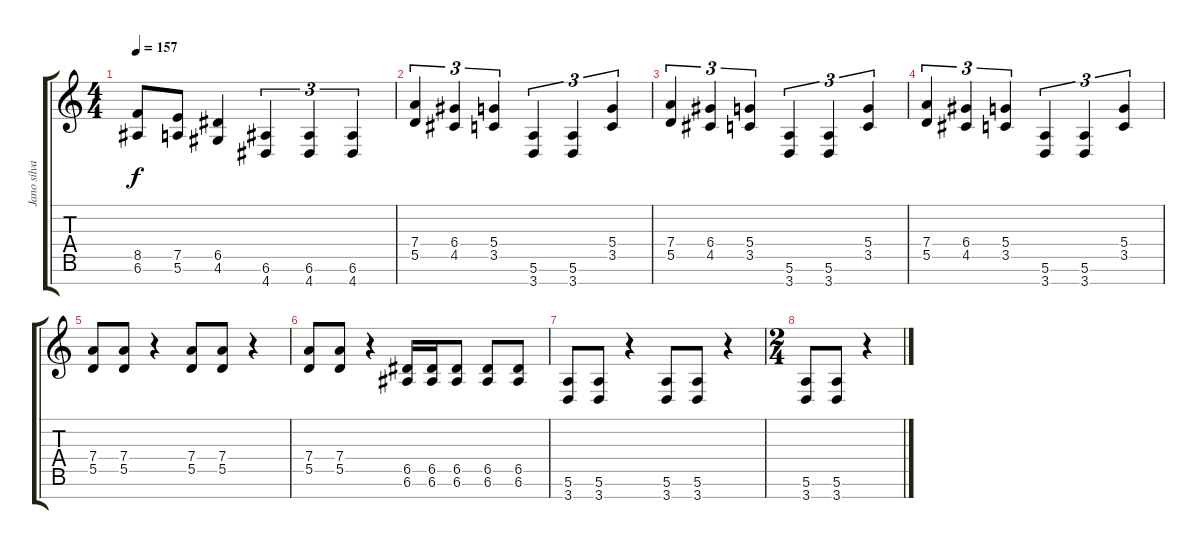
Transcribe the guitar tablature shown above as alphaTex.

\track ("Jano silva" "Jano silva") {instrument distortionguitar}
\staff {score tabs}
\tuning (E4 B3 G3 D3 A2 E2 B1) {hide}
\ts (4 4)
\tempo 157
\clef g2
\ks c
(8.5{t} 6.6{t}).8{dy f} (7.5 5.6).8 (6.5 4.6).4 (6.6 4.7).4{tu (3 2)} (6.6 4.7).4{tu (3 2)} (6.6 4.7).4{tu (3 2)} |
(7.4 5.5).4{tu (3 2)} (6.4 4.5).4{tu (3 2)} (5.4 3.5).4{tu (3 2)} (5.6 3.7).4{tu (3 2)} (5.6 3.7).4{tu (3 2)} (5.4 3.5).4{tu (3 2)} |
(7.4 5.5).4{tu (3 2)} (6.4 4.5).4{tu (3 2)} (5.4 3.5).4{tu (3 2)} (5.6 3.7).4{tu (3 2)} (5.6 3.7).4{tu (3 2)} (5.4 3.5).4{tu (3 2)} |
(7.4 5.5).4{tu (3 2)} (6.4 4.5).4{tu (3 2)} (5.4 3.5).4{tu (3 2)} (5.6 3.7).4{tu (3 2)} (5.6 3.7).4{tu (3 2)} (5.4 3.5).4{tu (3 2)} |
(7.4 5.5).8 (7.4 5.5).8 r.4 (7.4 5.5).8 (7.4 5.5).8 r.4 |
(7.4 5.5).8 (7.4 5.5).8 r.4 (6.5 6.6).16 (6.5 6.6).16 (6.5 6.6).8 (6.5 6.6).8 (6.5 6.6).8 |
(5.6 3.7).8 (5.6 3.7).8 r.4 (5.6 3.7).8 (5.6 3.7).8 r.4 |
\ts (2 4)
(5.6 3.7).8 (5.6 3.7).8 r.4
